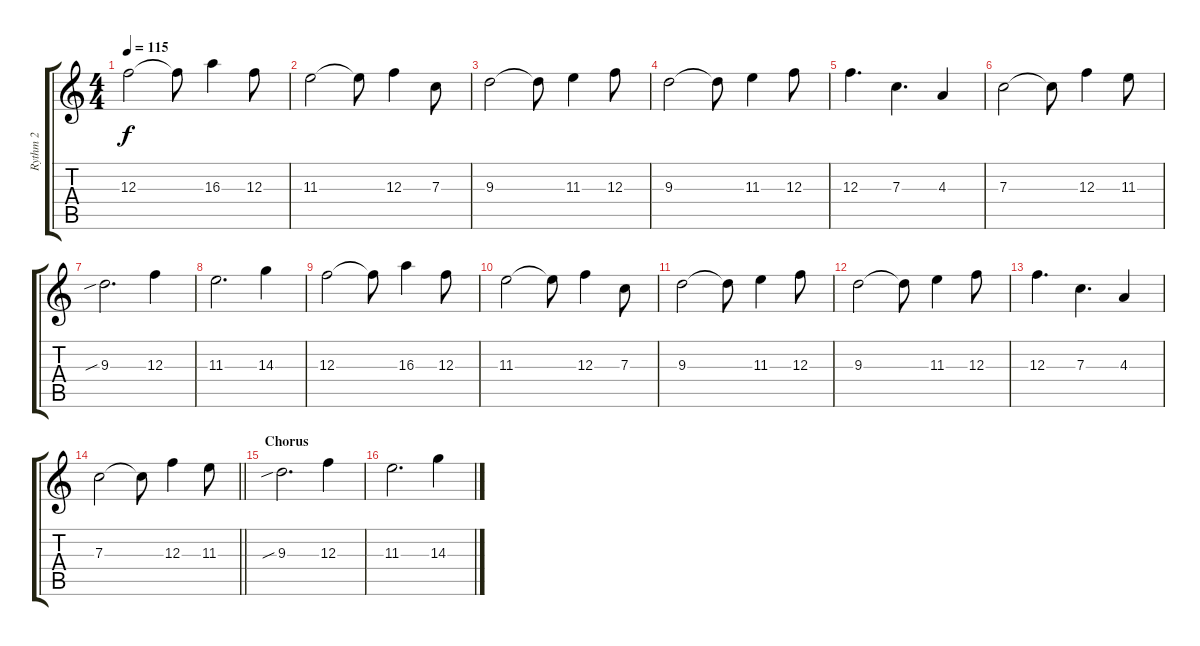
\track ("Rythm 2" "Rythm 2") {instrument distortionguitar}
\staff {score tabs}
\tuning (D4 A3 F3 C3 G2 C2) {hide}
\ts (4 4)
\tempo 115
\clef g2
\ks c
12.3.2{dy f} 12.3{t}.8 16.3.4 12.3.8 |
11.3.2 11.3{t}.8 12.3.4 7.3.8 |
9.3.2 9.3{t}.8 11.3.4 12.3.8 |
9.3.2 9.3{t}.8 11.3.4 12.3.8 |
12.3.4{d} 7.3.4{d} 4.3.4 |
7.3.2 7.3{t}.8 12.3.4 11.3.8 |
9.3{sib}.2{d} 12.3.4 |
11.3.2{d} 14.3.4 |
12.3.2 12.3{t}.8 16.3.4 12.3.8 |
11.3.2 11.3{t}.8 12.3.4 7.3.8 |
9.3.2 9.3{t}.8 11.3.4 12.3.8 |
9.3.2 9.3{t}.8 11.3.4 12.3.8 |
12.3.4{d} 7.3.4{d} 4.3.4 |
\barLineRight lightlight
7.3.2 7.3{t}.8 12.3.4 11.3.8 |
\section ("" "Chorus")
9.3{sib}.2{d} 12.3.4 |
11.3.2{d} 14.3.4
